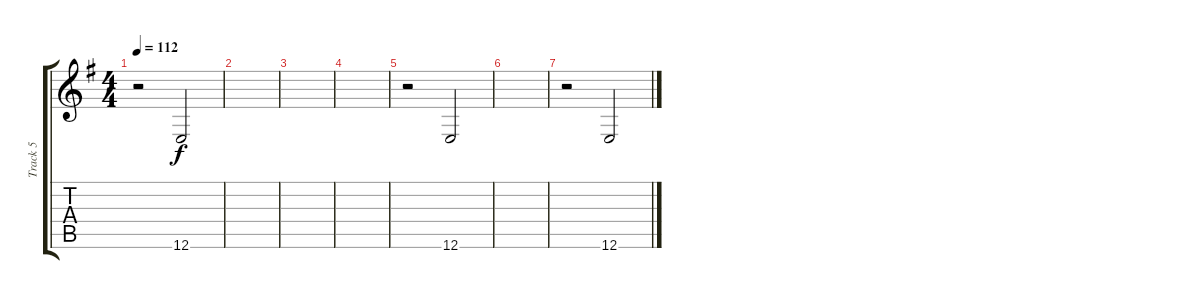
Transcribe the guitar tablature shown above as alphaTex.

\track ("Track 5" "Track 5") {instrument reversecymbal}
\staff {score tabs}
\tuning (E4 B3 G3 D3 A2 E2) {hide}
\ts (4 4)
\tempo 112
\clef g2
\ks g
r.2{dy f} 12.6.2 |
|
|
|
r.2 12.6.2 |
|
r.2 12.6.2
